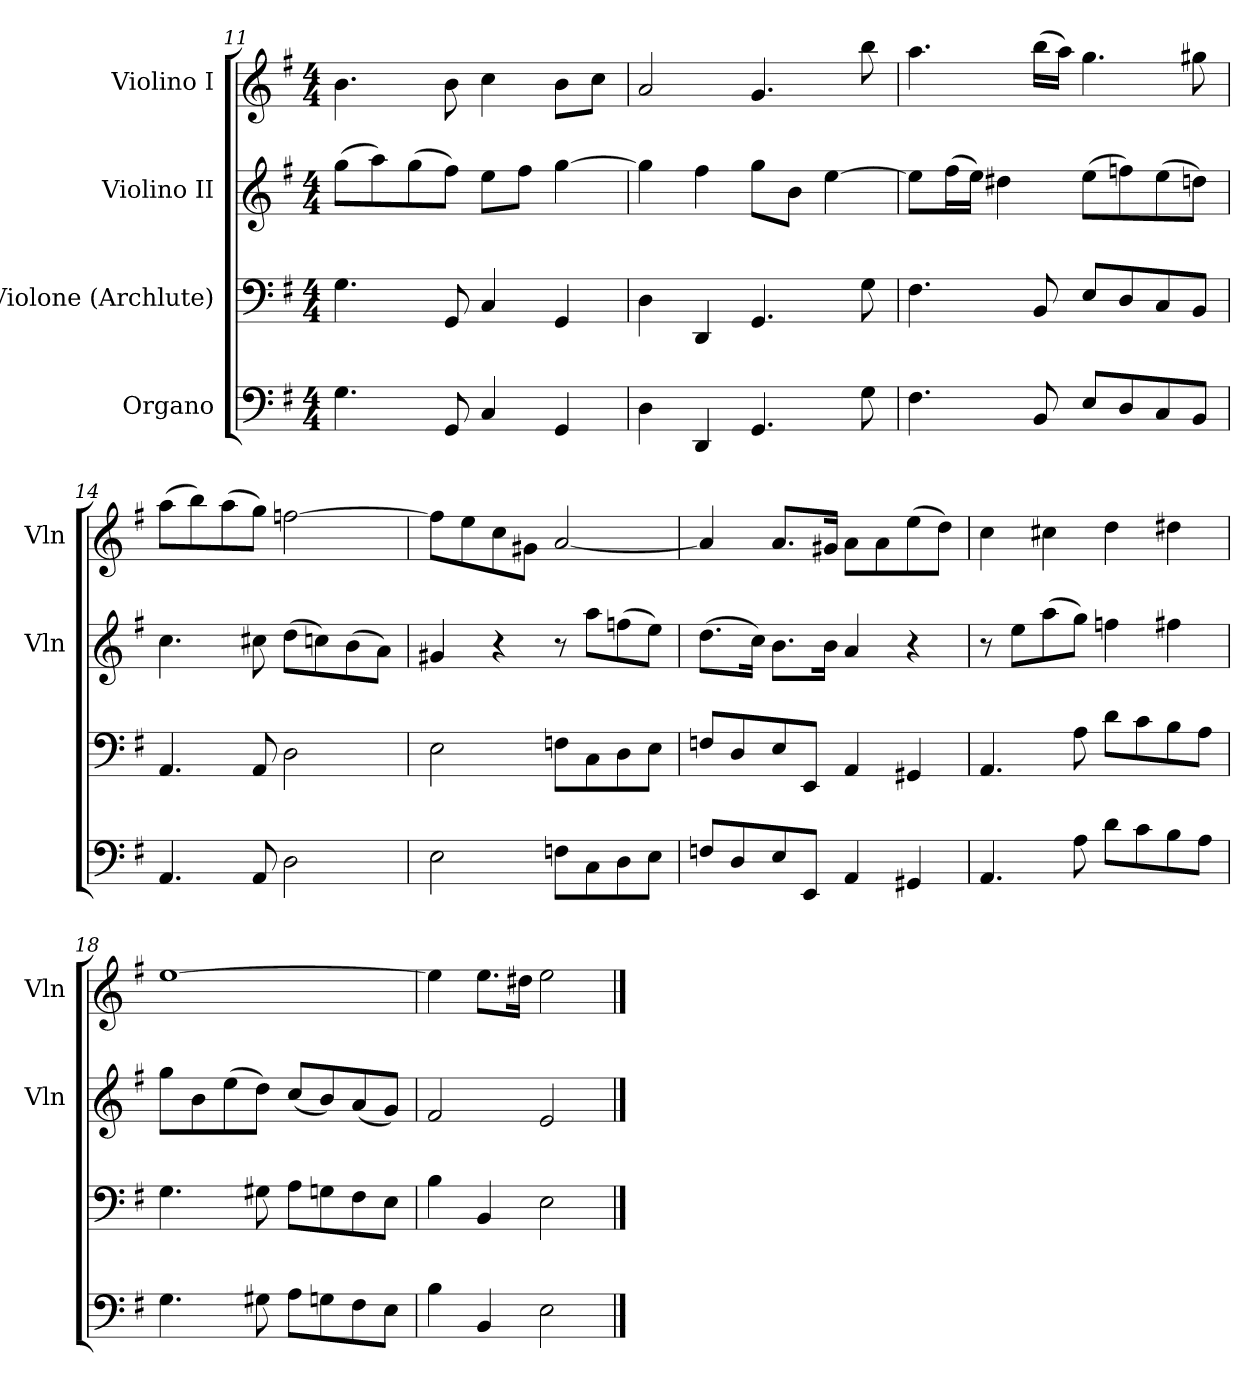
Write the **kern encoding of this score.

**kern	**kern	**kern	**kern
*part4	*part3	*part2	*part1
*staff4	*staff3	*staff2	*staff1
*I"Organo	*I"Violone (Archlute)	*I"Violino II	*I"Violino I
*	*	*I'Vln	*I'Vln
*clefF4	*clefF4	*clefG2	*clefG2
*k[f#]	*k[f#]	*k[f#]	*k[f#]
*e:	*e:	*e:	*e:
*M4/4	*M4/4	*M4/4	*M4/4
=11	=11	=11	=11
4.G\	4.G\	(8gg\L	4.b\
.	.	8aa\)	.
.	.	(8gg\	.
8GG/	8GG/	8ff#\J)	8b\
4C/	4C/	8ee\L	4cc\
.	.	8ff#\J	.
4GG/	4GG/	[4gg\	8b\L
.	.	.	8cc\J
=12	=12	=12	=12
4D\	4D\	4gg\]	2a/
4DD/	4DD/	4ff#\	.
4.GG/	4.GG/	8gg\L	4.g/
.	.	8b\J	.
.	.	[4ee\	.
8G\	8G\	.	8bb\
=13	=13	=13	=13
4.F#\	4.F#\	8ee\L]	4.aa\
.	.	(16ff#\L	.
.	.	16ee\JJ)	.
.	.	4dd#X\	.
8BB/	8BB/	.	(16bb\LL
.	.	.	16aa\JJ)
8E/L	8E/L	(8ee\L	4.gg\
8D/	8D/	8ffn\)	.
8C/	8C/	(8ee\	.
8BB/J	8BB/J	8ddn\J)	8gg#X\
=14	=14	=14	=14
4.AA/	4.AA/	4.cc\	(8aa\L
.	.	.	8bb\)
.	.	.	(8aa\
8AA/	8AA/	8cc#X\	8gg\J)
2D\	2D\	(8dd\L	[2ffn\
.	.	8ccn\)	.
.	.	(8b\	.
.	.	8a\J)	.
=15	=15	=15	=15
2E\	2E\	4g#X/	8ff\L]
.	.	.	8ee\
.	.	4r	8cc\
.	.	.	8g#X\J
8Fn\L	8Fn\L	8r	[2a/
8C\	8C\	8aa\L	.
8D\	8D\	(8ffn\	.
8E\J	8E\J	8ee\J)	.
=16	=16	=16	=16
8Fn/L	8Fn/L	(8.dd\L	4a/]
8D/	8D/	.	.
.	.	16cc\Jk)	.
8E/	8E/	8.b\L	8.a/L
8EE/J	8EE/J	.	.
.	.	16b\Jk	16g#X/Jk
4AA/	4AA/	4a/	8a\L
.	.	.	8a\
4GG#X/	4GG#X/	4r	(8ee\
.	.	.	8dd\J)
=17	=17	=17	=17
4.AA/	4.AA/	8r	4cc\
.	.	8ee\L	.
.	.	(8aa\	4cc#X\
8A\	8A\	8gg\J)	.
8d\L	8d\L	4ffn\	4dd\
8c\	8c\	.	.
8B\	8B\	4ff#X\	4dd#X\
8A\J	8A\J	.	.
=18	=18	=18	=18
4.G\	4.G\	8gg\L	[1ee\
.	.	8b\	.
.	.	(8ee\	.
8G#X\	8G#X\	8dd\J)	.
8A\L	8A\L	(8cc/L	.
8Gn\	8Gn\	8b/)	.
8F#\	8F#\	(8a/	.
8E\J	8E\J	8g/J)	.
=19	=19	=19	=19
4B\	4B\	2f#/	4ee\]
4BB/	4BB/	.	8.ee\L
.	.	.	16dd#X\Jk
2E\	2E\	2e/	2ee\
==	==	==	==
*-	*-	*-	*-
